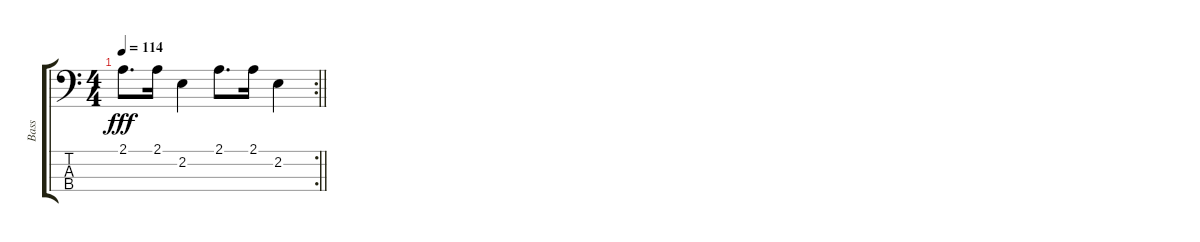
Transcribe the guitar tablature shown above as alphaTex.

\track ("Bass" "Bass") {instrument electricbassfinger}
\staff {score tabs}
\tuning (G2 D2 A1 E1) {hide}
\rc 2
\ts (4 4)
\tempo 114
\clef f4
\barLineRight lightlight
\ks c
2.1.8{d dy fff} 2.1.16 2.2.4 2.1.8{d} 2.1.16 2.2.4
